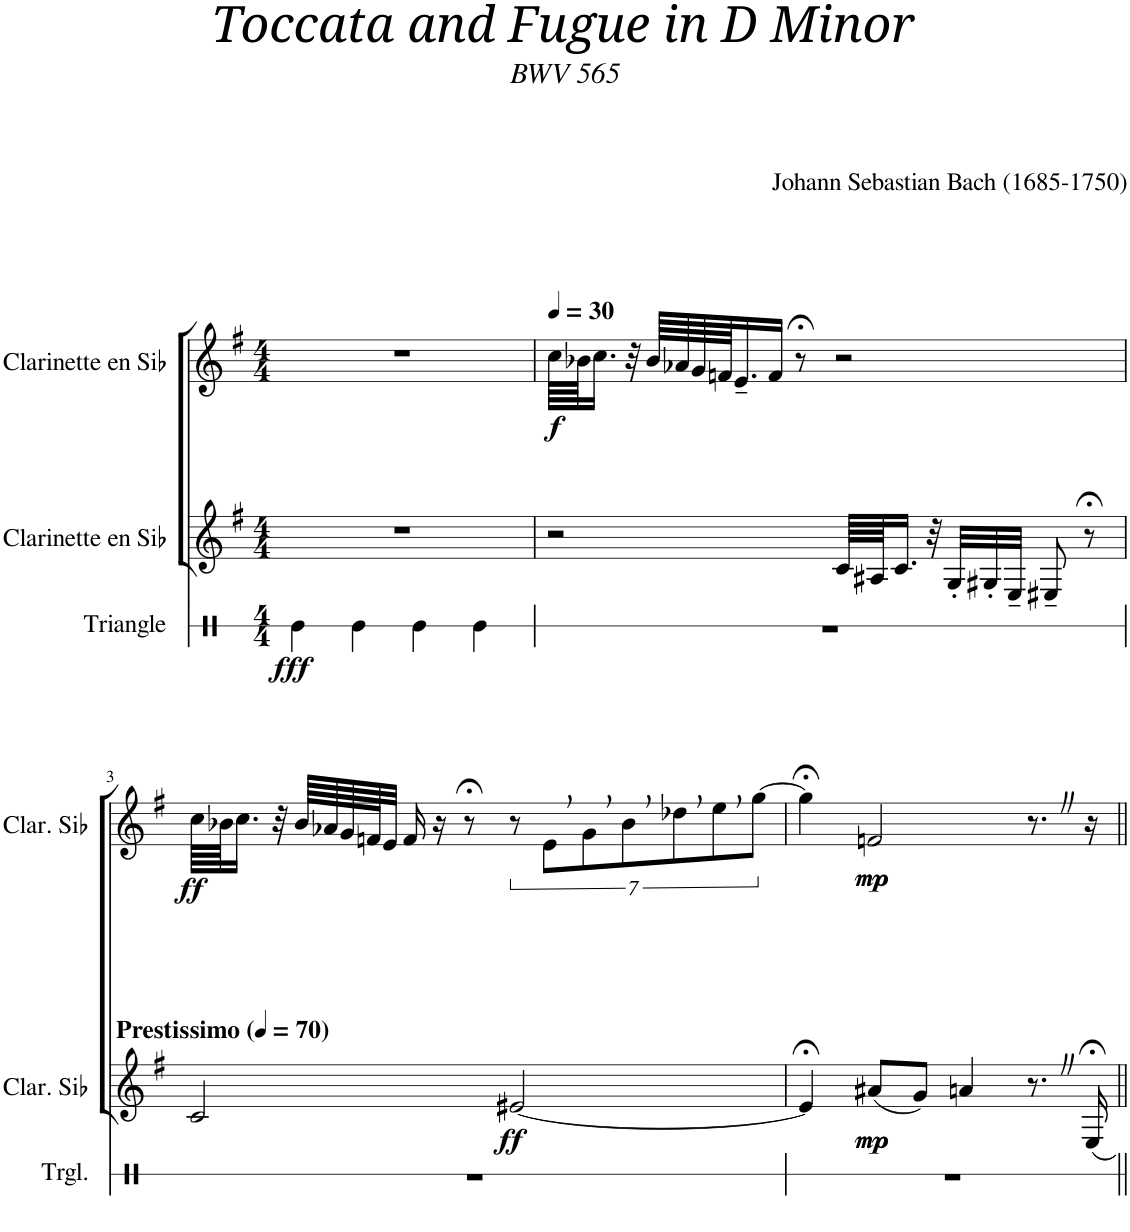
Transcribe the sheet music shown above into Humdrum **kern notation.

**kern	**dynam	**kern	**dynam	**kern	**dynam
*part3	*part3	*part2	*part2	*part1	*part1
*staff3	*staff3	*staff2	*staff2	*staff1	*staff1
*I"Triangle	*	*I"Clarinette en Sib	*	*I"Clarinette en Sib	*
*I'Trgl.	*	*I'Clar. Sib	*	*I'Clar. Sib	*
*stria1	*	*	*	*	*
*clefX	*	*clefG2	*	*clefG2	*
*	*	*Trd1c2	*	*Trd1c2	*
*k[]	*	*k[f#]	*	*k[f#]	*
*M4/4	*	*M4/4	*	*M4/4	*
=1	=1	=1	=1	=1	=1
!	!LO:DY:b	!	!	!	!
4Re\	fff	1r	.	1r	.
4Re\	.	.	.	.	.
4Re\	.	.	.	.	.
4Re\	.	.	.	.	.
=2	=2	=2	=2	=2	=2
*	*	*	*	*MM30	*
!	!	!	!	!	!LO:DY:b
1r	.	2r	.	64cc\LLLL	f
.	.	.	.	64b-X\JJ	.
.	.	.	.	16.cc\JJ	.
.	.	.	.	32r	.
.	.	.	.	64b-/LLLL	.
.	.	.	.	64a-X/	.
.	.	.	.	64g/	.
.	.	.	.	64fn/JJ	.
.	.	.	.	16.e~/	.
.	.	.	.	16f/JJ	.
.	.	.	.	8r;<	.
.	.	64c/LLLL	.	2r	.
.	.	64A#X/JJ	.	.	.
.	.	16.c/JJ	.	.	.
.	.	32r	.	.	.
.	.	32G'/LLL	.	.	.
.	.	32G#X'/	.	.	.
.	.	32E~/JJJ	.	.	.
.	.	8E#X~/	.	.	.
.	.	8r;<	.	.	.
!!LO:LB:g=z
=3	=3	=3	=3	=3	=3
!	!	!	!	!	!LO:DY:b
1r	.	2c/	.	64cc\LLLL	ff
.	.	.	.	64b-X\JJ	.
.	.	.	.	16.cc\JJ	.
.	.	.	.	32r	.
.	.	.	.	64b-/LLLL	.
.	.	.	.	64a-X/	.
.	.	.	.	64g/	.
.	.	.	.	64fn/J	.
.	.	.	.	32e/JJJ	.
.	.	.	.	16f/	.
.	.	.	.	16r	.
.	.	.	.	8r;<	.
!	!	!	!LO:DY:b	!	!
.	.	[2e#X/	ff	14r	.
.	.	.	.	14e,\L	.
.	.	.	.	14g,\	.
.	.	.	.	14b-,\	.
.	.	.	.	14dd-X,\	.
.	.	.	.	14ee,\	.
.	.	.	.	[14gg\J	.
=4	=4	=4	=4	=4	=4
1r	.	4e#;</]	.	4gg;<\]	.
!	!	!	!LO:DY:b	!	!
!	!	!	!LO:DY:n=1:b	!	!LO:DY:b
!	!	!	!	!	!LO:DY:n=1:b
.	.	(8a#X/L	mp mp	2fn/	mp mp
.	.	8g/J)	.	.	.
.	.	4an/	.	.	.
.	.	8.r	.	8.r	.
*	*	*	*	*MM70	*
!	!	!	!	!LO:TX:b:B:t=Prestissimo	!
.	.	16E;</	.	16r	.
=||	=||	=||	=||	=||	=||
*-	*-	*-	*-	*-	*-
